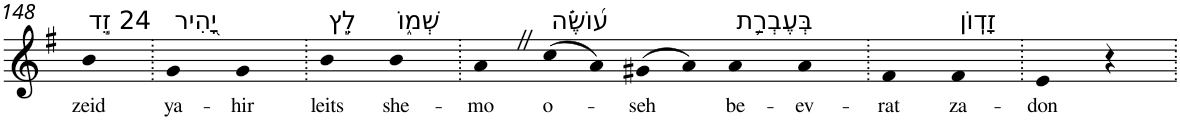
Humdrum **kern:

**kern	**text
*part1	*part1
*staff1	*staff1
*I"Piano	*
*I'Pno	*
!!LO:PB:g=z
*clefG2	*
*k[f#]	*
*G:	*
=148	=148
!LO:TX:a:t=24 זֵ֣ד	!
!	!LO:LY:b
4b	zeid
=149.	=149.
!LO:TX:a:t=יָ֭הִיר	!
!	!LO:LY:b
4g	ya-
!	!LO:LY:b
4g	-hir
=150.	=150.
!LO:TX:a:t=לֵ֣ץ	!
!	!LO:LY:b
4b	leits
!LO:TX:a:t=שְׁמ֑וֹ	!
!	!LO:LY:b
4b	she-
=151.	=151.
!	!LO:LY:b
4aZ	-mo
!LO:TX:a:t=ע֝וֹשֶׂ֗ה	!
!	!LO:LY:b
(>8cc	o-
8a)	.
!	!LO:LY:b
(>8g#X	-seh
8a)	.
!LO:TX:a:t=בְּעֶבְרַ֥ת	!
!	!LO:LY:b
4a	be-
!	!LO:LY:b
4a	-ev-
=152.	=152.
!	!LO:LY:b
4f#	-rat
!LO:TX:a:t=זָדֽוֹן	!
!	!LO:LY:b
4f#	za-
=153.	=153.
!	!LO:LY:b
4e	-don
4r	.
=.	=.
*-	*-
